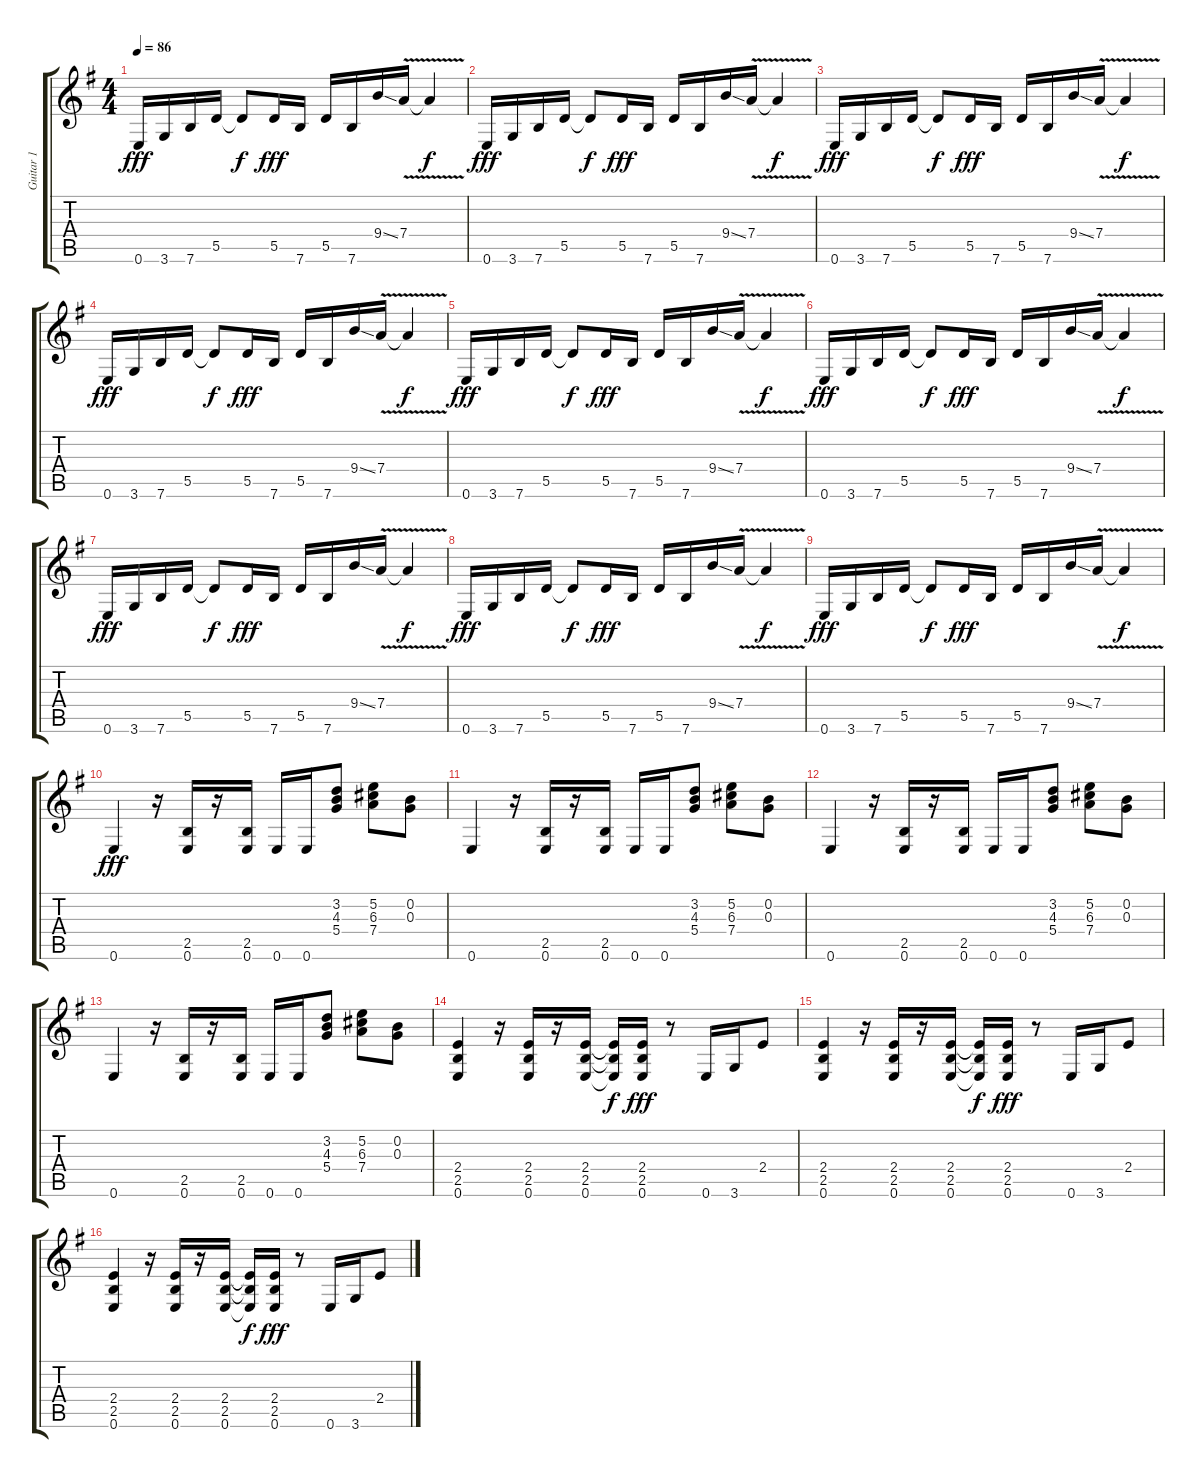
\track ("Guitar 1" "Guitar 1") {instrument overdrivenguitar}
\staff {score tabs}
\tuning (E4 B3 G3 D3 A2 E2) {hide}
\ts (4 4)
\tempo 86
\clef g2
\ks g
0.6.16{dy fff} 3.6.16 7.6.16 5.5.16 5.5{t}.8{dy f} 5.5.16{dy fff} 7.6.16 5.5.16 7.6.16 9.4{ss}.16 7.4{v}.16 7.4{t}.4{dy f} |
0.6.16{dy fff} 3.6.16 7.6.16 5.5.16 5.5{t}.8{dy f} 5.5.16{dy fff} 7.6.16 5.5.16 7.6.16 9.4{ss}.16 7.4{v}.16 7.4{t}.4{dy f} |
0.6.16{dy fff} 3.6.16 7.6.16 5.5.16 5.5{t}.8{dy f} 5.5.16{dy fff} 7.6.16 5.5.16 7.6.16 9.4{ss}.16 7.4{v}.16 7.4{t}.4{dy f} |
0.6.16{dy fff} 3.6.16 7.6.16 5.5.16 5.5{t}.8{dy f} 5.5.16{dy fff} 7.6.16 5.5.16 7.6.16 9.4{ss}.16 7.4{v}.16 7.4{t}.4{dy f} |
0.6.16{dy fff} 3.6.16 7.6.16 5.5.16 5.5{t}.8{dy f} 5.5.16{dy fff} 7.6.16 5.5.16 7.6.16 9.4{ss}.16 7.4{v}.16 7.4{t}.4{dy f} |
0.6.16{dy fff} 3.6.16 7.6.16 5.5.16 5.5{t}.8{dy f} 5.5.16{dy fff} 7.6.16 5.5.16 7.6.16 9.4{ss}.16 7.4{v}.16 7.4{t}.4{dy f} |
0.6.16{dy fff} 3.6.16 7.6.16 5.5.16 5.5{t}.8{dy f} 5.5.16{dy fff} 7.6.16 5.5.16 7.6.16 9.4{ss}.16 7.4{v}.16 7.4{t}.4{dy f} |
0.6.16{dy fff} 3.6.16 7.6.16 5.5.16 5.5{t}.8{dy f} 5.5.16{dy fff} 7.6.16 5.5.16 7.6.16 9.4{ss}.16 7.4{v}.16 7.4{t}.4{dy f} |
0.6.16{dy fff} 3.6.16 7.6.16 5.5.16 5.5{t}.8{dy f} 5.5.16{dy fff} 7.6.16 5.5.16 7.6.16 9.4{ss}.16 7.4{v}.16 7.4{t}.4{dy f} |
0.6.4{dy fff} r.16 (2.5 0.6).16 r.16 (2.5 0.6).16 0.6.16 0.6.16 (3.2 4.3 5.4).8 (5.2 6.3 7.4).8 (0.2 0.3).8 |
0.6.4 r.16 (2.5 0.6).16 r.16 (2.5 0.6).16 0.6.16 0.6.16 (3.2 4.3 5.4).8 (5.2 6.3 7.4).8 (0.2 0.3).8 |
0.6.4 r.16 (2.5 0.6).16 r.16 (2.5 0.6).16 0.6.16 0.6.16 (3.2 4.3 5.4).8 (5.2 6.3 7.4).8 (0.2 0.3).8 |
0.6.4 r.16 (2.5 0.6).16 r.16 (2.5 0.6).16 0.6.16 0.6.16 (3.2 4.3 5.4).8 (5.2 6.3 7.4).8 (0.2 0.3).8 |
(2.4 2.5 0.6).4 r.16 (2.4 2.5 0.6).16 r.16 (2.4 2.5 0.6).16 (2.4{t} 2.5{t} 0.6{t}).16{dy f} (2.4 2.5 0.6).16{dy fff} r.8 0.6.16 3.6.16 2.4.8 |
(2.4 2.5 0.6).4 r.16 (2.4 2.5 0.6).16 r.16 (2.4 2.5 0.6).16 (2.4{t} 2.5{t} 0.6{t}).16{dy f} (2.4 2.5 0.6).16{dy fff} r.8 0.6.16 3.6.16 2.4.8 |
(2.4 2.5 0.6).4 r.16 (2.4 2.5 0.6).16 r.16 (2.4 2.5 0.6).16 (2.4{t} 2.5{t} 0.6{t}).16{dy f} (2.4 2.5 0.6).16{dy fff} r.8 0.6.16 3.6.16 2.4.8
